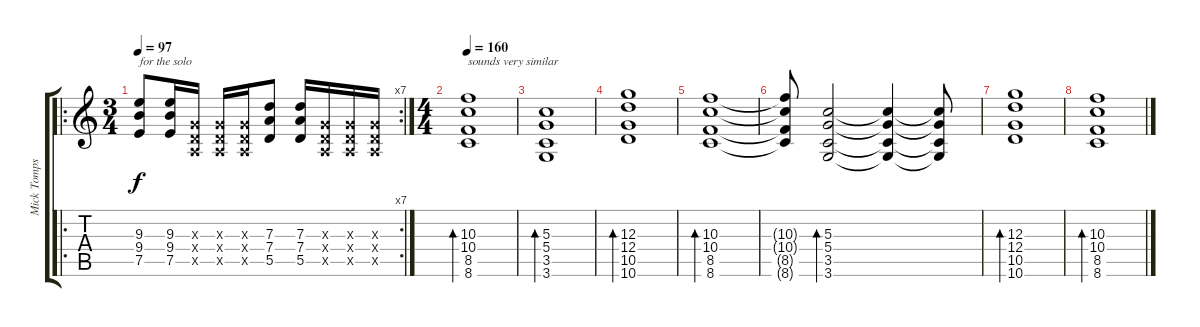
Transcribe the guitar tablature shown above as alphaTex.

\track ("Mick Tompson" "Mick Tomps") {instrument electricguitarjazz}
\staff {score tabs}
\tuning (E4 B3 G3 D3 A2 E2) {hide}
\ro
\rc 7
\ts (3 4)
\tempo 97
\clef g2
\ks c
(9.3 9.4 7.5).8{txt "for the solo" dy f} (9.3 9.4 7.5).16 (0.3{x} 0.4{x} 0.5{x}).16 (0.3{x} 0.4{x} 0.5{x}).16 (0.3{x} 0.4{x} 0.5{x}).16 (7.3 7.4 5.5).8 (7.3 7.4 5.5).16 (0.3{x} 0.4{x} 0.5{x}).16 (0.3{x} 0.4{x} 0.5{x}).16 (0.3{x} 0.4{x} 0.5{x}).16 |
\ts (4 4)
\tempo 160
(10.3 10.4 8.5 8.6).1{bd 240 txt "sounds very similar"} |
(5.3 5.4 3.5 3.6).1{bd 480} |
(12.3 12.4 10.5 10.6).1{bd 480} |
(10.3 10.4 8.5 8.6).1{bd 240} |
(10.3{t} 10.4{t} 8.5{t} 8.6{t}).8 (5.3 5.4 3.5 3.6).2{bd 240} (5.3{t} 5.4{t} 3.5{t} 3.6{t}).4 (5.3{t} 5.4{t} 3.5{t} 3.6{t}).8 |
(12.3 12.4 10.5 10.6).1{bd 240} |
(10.3 10.4 8.5 8.6).1{bd 240}
